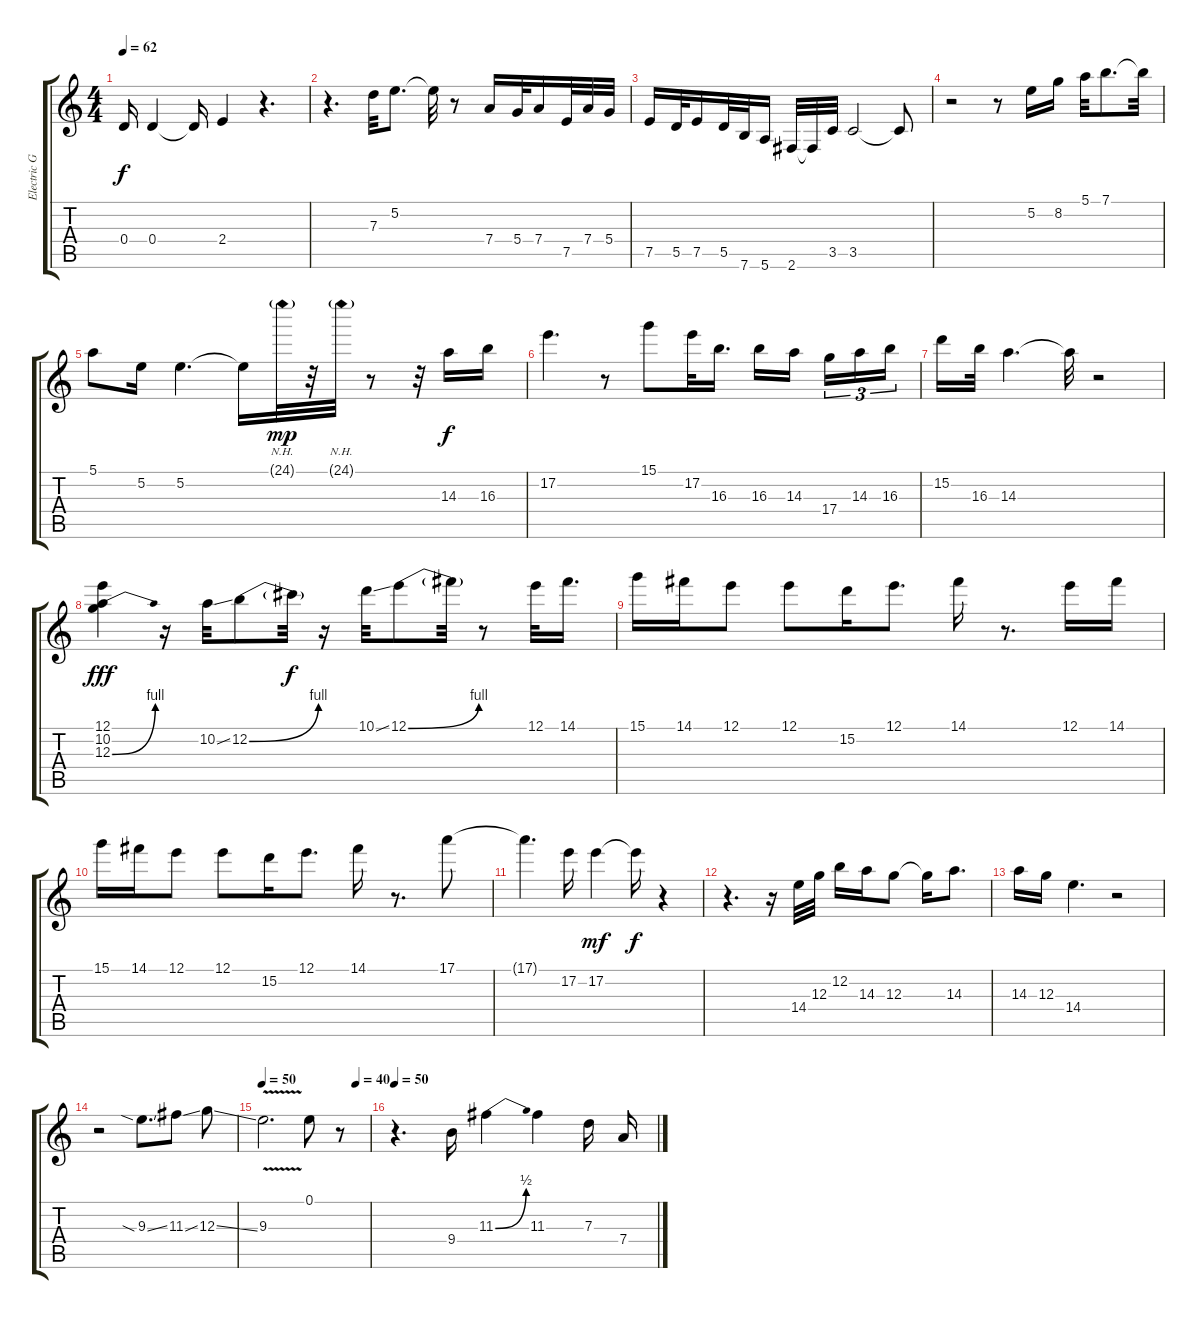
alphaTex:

\track ("Electric Guitar Solo" "Electric G") {instrument distortionguitar}
\staff {score tabs}
\tuning (E4 B3 G3 D3 A2 E2) {hide}
\ts (4 4)
\tempo 62
\clef g2
\ks c
0.4.16{dy f} 0.4.4 0.4{t}.16 2.4.4 r.4{d} |
r.4{d} 7.3.32 5.2.8{d} 5.2{t}.32 r.8 7.4.16 5.4.32 7.4.16 7.5.32 7.4.32 5.4.32 |
7.5.16 5.5.32 7.5.16 5.5.32 7.6.32 5.6.16 2.6.32 2.6{t}.32 3.5.32 3.5.2 3.5{t}.8 |
r.2 r.8 5.2.16 8.2.16 5.1.32 7.1.8{d} 7.1{t}.32 |
5.1.8 5.2.16 5.2.4{d} 5.2{t}.16 24.1{nh g}.32{dy mp} r.32 24.1{nh g}.32 r.8 r.32 14.3.16{dy f} 16.3.16 |
17.2.4{d} r.8 15.1.8 17.2.32 16.3.16{d} 16.3.16 14.3.16{beam splitsecondary} 17.4.16{tu (3 2)} 14.3.16{tu (3 2)} 16.3.16{tu (3 2)} |
15.2.16 16.3.32 14.3.4{d} 14.3{t}.32 r.2 |
(12.1 10.2 12.3{be (bend 0 0 60 4)}).4{dy fff} r.16 10.2{ss}.32 12.2{be (bend 0 0 60 4)}.8 12.2{t}.32{dy f} r.16 10.1{ss}.32 12.1{be (bend 0 0 60 4)}.8 12.1{t}.32 r.8 12.1.32 14.1.16{d} |
15.1.16 14.1.16 12.1.8 12.1.8 15.2.16 12.1.8{d} 14.1.16 r.8{d} 12.1.16 14.1.16 |
15.1.16 14.1.16 12.1.8 12.1.8 15.2.16 12.1.8{d} 14.1.16 r.8{d} 17.1.8 |
17.1{t}.4{d} 17.2.16 17.2.4{dy mf} 17.2{t}.16{dy f} r.4 |
r.4{d} r.16 14.4.32 12.3.32 12.2.16 14.3.16 12.3.8 12.3{t}.16 14.3.8{d} |
14.3.16 12.3.16 14.4.4{d} r.2 |
r.2 9.3{sia ss}.8{d} 11.3{ss}.8 12.3{ss}.8 |
\tempo 50
\tempo (40 0.875)
9.3{v}.2{d} 0.1.8 r.8 |
\tempo 50
r.4{d} 9.4.16 11.3{be (bend 0 0 60 2)}.4 11.3.4 7.3.16 7.4.16
